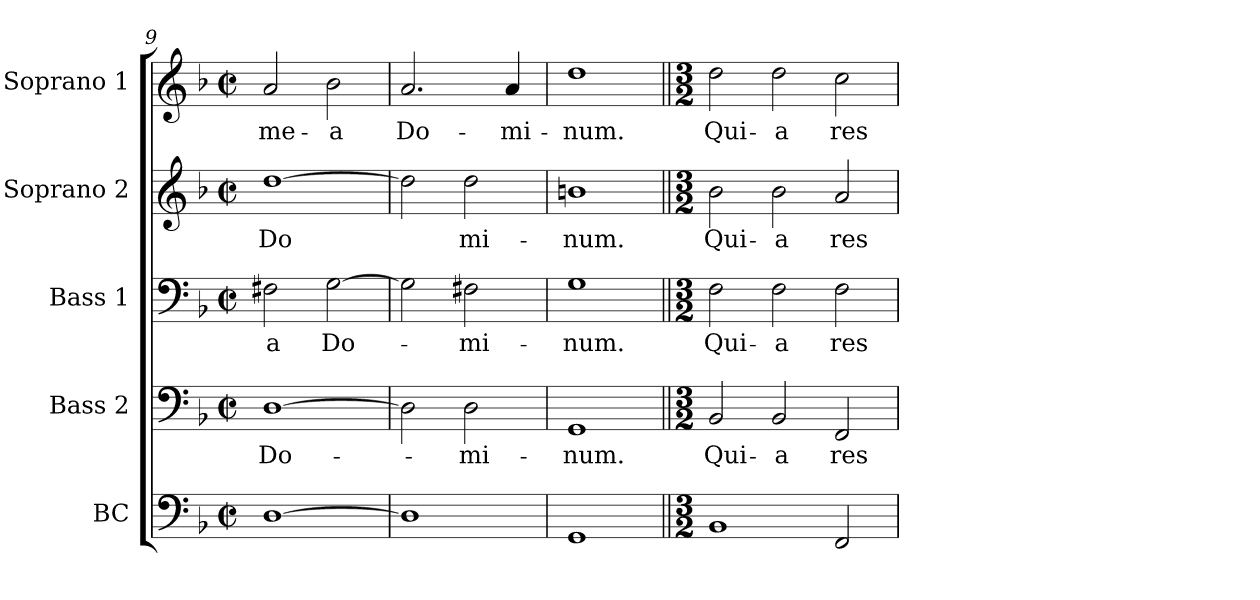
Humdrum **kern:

**kern	**kern	**text	**kern	**text	**kern	**text	**kern	**text
*part5	*part4	*part4	*part3	*part3	*part2	*part2	*part1	*part1
*staff5	*staff4	*staff4	*staff3	*staff3	*staff2	*staff2	*staff1	*staff1
*I"BC	*I"Bass 2	*	*I"Bass 1	*	*I"Soprano 2	*	*I"Soprano 1	*
*	*I'B 2	*	*I'B 1	*	*I'S 2	*	*I'S 1	*
*clefF4	*clefF4	*	*clefF4	*	*clefG2	*	*clefG2	*
*k[b-]	*k[b-]	*	*k[b-]	*	*k[b-]	*	*k[b-]	*
*F:	*F:	*	*F:	*	*F:	*	*F:	*
*M2/2	*M2/2	*	*M2/2	*	*M2/2	*	*M2/2	*
*met(c|)	*met(c|)	*	*met(c|)	*	*met(c|)	*	*met(c|)	*
=9	=9	=9	=9	=9	=9	=9	=9	=9
[1D	[1D	Do-	2F#X\	-a	[1dd	Do	2a/	me-
.	.	.	[2G\	Do-	.	.	2b-\	-a
=10	=10	=10	=10	=10	=10	=10	=10	=10
1D]	2D\]	.	2G\]	.	2dd\]	.	2.a/	Do-
.	2D\	-mi-	2F#X\	-mi-	2dd\	mi-	.	.
.	.	.	.	.	.	.	4a/	-mi-
=11	=11	=11	=11	=11	=11	=11	=11	=11
1GG	1GG	-num.	1G	-num.	1bn	-num.	1dd	-num.
!!LO:PB:g=z
=12||	=12||	=12||	=12||	=12||	=12||	=12||	=12||	=12||
*M3/2	*M3/2	*	*M3/2	*	*M3/2	*	*M3/2	*
1BB-	2BB-/	Qui-	2F\	Qui-	2b-\	Qui-	2dd\	Qui-
.	2BB-/	-a	2F\	-a	2b-\	-a	2dd\	-a
2FF/	2FF/	res-	2F\	res-	2a/	res-	2cc\	res-
=	=	=	=	=	=	=	=	=
*-	*-	*-	*-	*-	*-	*-	*-	*-
